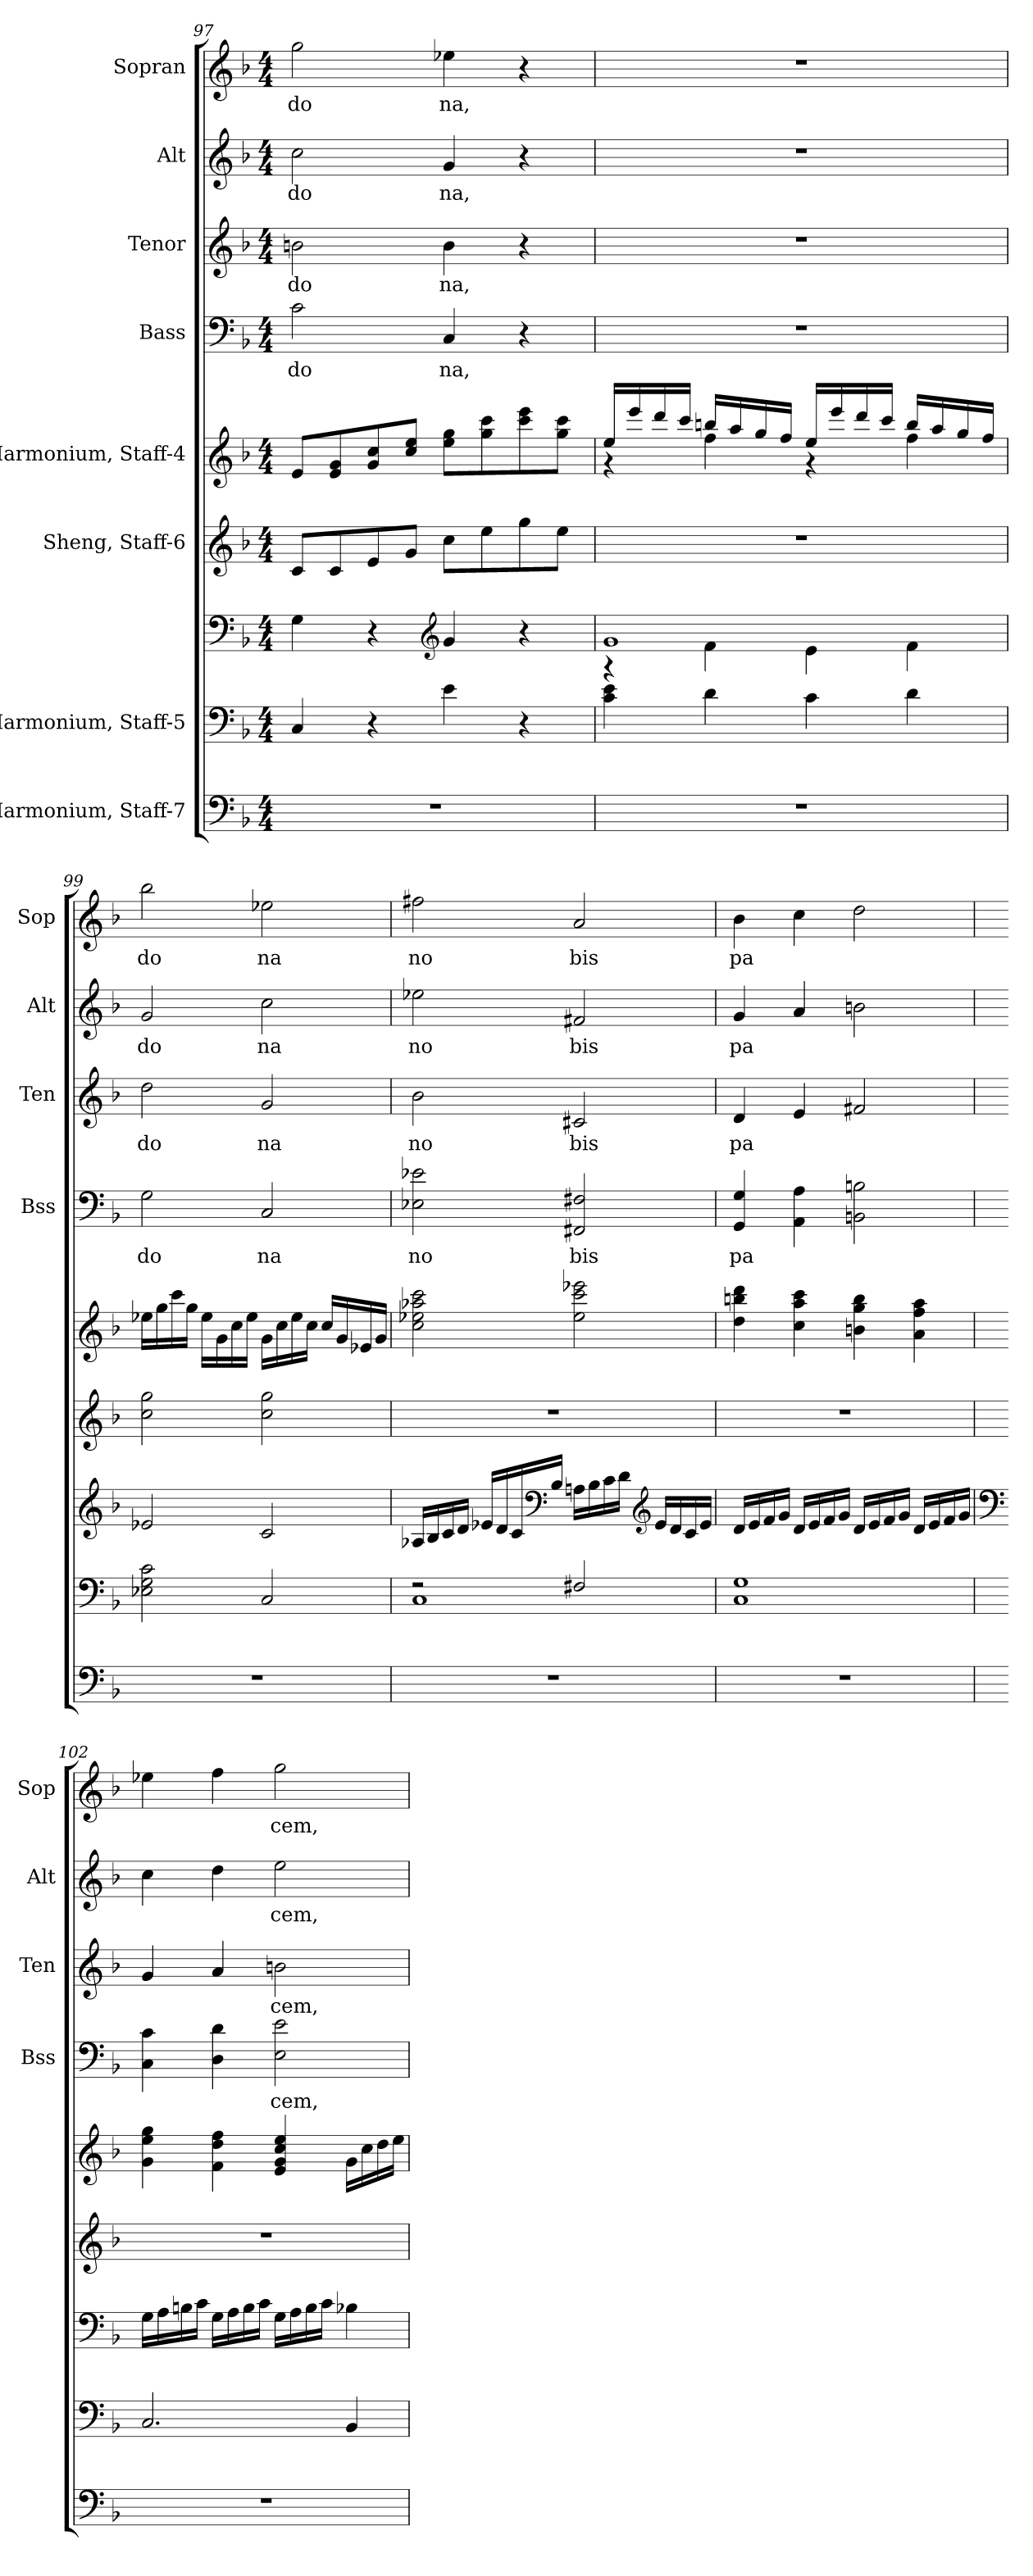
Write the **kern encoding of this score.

**kern	**kern	**kern	**kern	**kern	**kern	**text	**kern	**text	**kern	**text	**kern	**text
*part8	*part7	*part7	*part6	*part5	*part4	*part4	*part3	*part3	*part2	*part2	*part1	*part1
*staff9	*staff8	*staff7	*staff6	*staff5	*staff4	*staff4	*staff3	*staff3	*staff2	*staff2	*staff1	*staff1
*I"Harmonium, Staff-7	*I"Harmonium, Staff-5	*	*I"Sheng, Staff-6	*I"Harmonium, Staff-4	*I"Bass	*	*I"Tenor	*	*I"Alt	*	*I"Sopran	*
*	*	*	*	*	*I'Bss	*	*I'Ten	*	*I'Alt	*	*I'Sop	*
*clefF4	*clefF4	*clefF4	*clefG2	*clefG2	*clefF4	*	*clefG2	*	*clefG2	*	*clefG2	*
*	*	*	*	*	*	*	*ITrd4c7	*	*	*	*ITrd2c3	*
*k[b-]	*k[b-]	*k[b-]	*k[b-]	*k[b-]	*k[b-]	*	*k[b-e-]	*	*k[b-]	*	*k[f#c#]	*
*M4/4	*M4/4	*M4/4	*M4/4	*M4/4	*M4/4	*	*M4/4	*	*M4/4	*	*M4/4	*
=97	=97	=97	=97	=97	=97	=97	=97	=97	=97	=97	=97	=97
1r	4C/	4G\	8c/L	8e/L	2c\	do	2en\	do	2cc\	do	2ee\	do
.	.	.	8c/	8e/ 8g/	.	.	.	.	.	.	.	.
.	4r	4r	8e/	8g/ 8cc/	.	.	.	.	.	.	.	.
.	.	.	8g/J	8cc/ 8ee/J	.	.	.	.	.	.	.	.
*	*	*clefG2	*	*	*	*	*	*	*	*	*	*
.	4e\	4g/	8cc\L	8ee\ 8gg\L	4C/	na,	4e\	na,	4g/	na,	4ccn\	na,
.	.	.	8ee\	8gg\ 8ccc\	.	.	.	.	.	.	.	.
.	4r	4r	8gg\	8ccc\ 8eee\	4r	.	4r	.	4r	.	4r	.
.	.	.	8ee\J	8gg\ 8ccc\J	.	.	.	.	.	.	.	.
!!LO:PB:g=z
=98	=98	=98	=98	=98	=98	=98	=98	=98	=98	=98	=98	=98
*	*	*^	*	*^	*	*	*	*	*	*	*	*
1r	4c\ 4e\	1g	4r	1r	16ee/LL	4r	1r	.	1r	.	1r	.	1r	.
.	.	.	.	.	16eee/	.	.	.	.	.	.	.	.	.
.	.	.	.	.	16ddd/	.	.	.	.	.	.	.	.	.
.	.	.	.	.	16ccc/JJ	.	.	.	.	.	.	.	.	.
.	4d\	.	4f\	.	16bbn/LL	4ff\	.	.	.	.	.	.	.	.
.	.	.	.	.	16aa/	.	.	.	.	.	.	.	.	.
.	.	.	.	.	16gg/	.	.	.	.	.	.	.	.	.
.	.	.	.	.	16ff/JJ	.	.	.	.	.	.	.	.	.
.	4c\	.	4e\	.	16ee/LL	4r	.	.	.	.	.	.	.	.
.	.	.	.	.	16eee/	.	.	.	.	.	.	.	.	.
.	.	.	.	.	16ddd/	.	.	.	.	.	.	.	.	.
.	.	.	.	.	16ccc/JJ	.	.	.	.	.	.	.	.	.
.	4d\	.	4f\	.	16bb/LL	4ff\	.	.	.	.	.	.	.	.
.	.	.	.	.	16aa/	.	.	.	.	.	.	.	.	.
.	.	.	.	.	16gg/	.	.	.	.	.	.	.	.	.
.	.	.	.	.	16ff/JJ	.	.	.	.	.	.	.	.	.
*	*	*v	*v	*	*v	*v	*	*	*	*	*	*	*	*
=99	=99	=99	=99	=99	=99	=99	=99	=99	=99	=99	=99	=99
1r	2E-X\ 2G\ 2c\	2e-X/	2cc\ 2gg\	16ee-X\LL	2G\	do	2g\	do	2g/	do	2gg\	do
.	.	.	.	16gg\	.	.	.	.	.	.	.	.
.	.	.	.	16ccc\	.	.	.	.	.	.	.	.
.	.	.	.	16gg\JJ	.	.	.	.	.	.	.	.
.	.	.	.	16ee-\LL	.	.	.	.	.	.	.	.
.	.	.	.	16g\	.	.	.	.	.	.	.	.
.	.	.	.	16cc\	.	.	.	.	.	.	.	.
.	.	.	.	16ee-\JJ	.	.	.	.	.	.	.	.
.	2C/	2c/	2cc\ 2gg\	16g\LL	2C/	na	2c/	na	2cc\	na	2ccn\	na
.	.	.	.	16cc\	.	.	.	.	.	.	.	.
.	.	.	.	16ee-\	.	.	.	.	.	.	.	.
.	.	.	.	16cc\JJ	.	.	.	.	.	.	.	.
.	.	.	.	16cc/LL	.	.	.	.	.	.	.	.
.	.	.	.	16g/	.	.	.	.	.	.	.	.
.	.	.	.	16e-X/	.	.	.	.	.	.	.	.
.	.	.	.	16g/JJ	.	.	.	.	.	.	.	.
!!LO:PB:g=z
=100	=100	=100	=100	=100	=100	=100	=100	=100	=100	=100	=100	=100
*	*^	*	*	*	*	*	*	*	*	*	*	*
1r	2r	1C	16A-X/LL	1r	2cc\ 2ee-X\ 2aa-X\ 2ccc\	2E-X\ 2e-X\	no	2e-\	no	2ee-X\	no	2dd#X\	no
.	.	.	16B-/	.	.	.	.	.	.	.	.	.	.
.	.	.	16c/	.	.	.	.	.	.	.	.	.	.
.	.	.	16d/JJ	.	.	.	.	.	.	.	.	.	.
.	.	.	16e-X/LL	.	.	.	.	.	.	.	.	.	.
.	.	.	16d/	.	.	.	.	.	.	.	.	.	.
.	.	.	16c/	.	.	.	.	.	.	.	.	.	.
*	*	*	*clefF4	*	*	*	*	*	*	*	*	*	*
.	.	.	16B-/JJ	.	.	.	.	.	.	.	.	.	.
.	2F#X/	.	16An\LL	.	2ee-\ 2ccc\ 2eee-X\	2FF#X/ 2F#X/	bis	2F#X/	bis	2f#X/	bis	2f#/	bis
.	.	.	16B-\	.	.	.	.	.	.	.	.	.	.
.	.	.	16c\	.	.	.	.	.	.	.	.	.	.
.	.	.	16d\JJ	.	.	.	.	.	.	.	.	.	.
*	*	*	*clefG2	*	*	*	*	*	*	*	*	*	*
.	.	.	16e-/LL	.	.	.	.	.	.	.	.	.	.
.	.	.	16d/	.	.	.	.	.	.	.	.	.	.
.	.	.	16c/	.	.	.	.	.	.	.	.	.	.
.	.	.	16e-/JJ	.	.	.	.	.	.	.	.	.	.
*	*v	*v	*	*	*	*	*	*	*	*	*	*	*
=101	=101	=101	=101	=101	=101	=101	=101	=101	=101	=101	=101	=101
1r	1C 1G	16d/LL	1r	4dd\ 4bbn\ 4ddd\	4GG/ 4G/	pa	4G/	pa	4g/	pa	4g\	pa
.	.	16e/	.	.	.	.	.	.	.	.	.	.
.	.	16f/	.	.	.	.	.	.	.	.	.	.
.	.	16g/JJ	.	.	.	.	.	.	.	.	.	.
.	.	16d/LL	.	4cc\ 4aa\ 4ccc\	4AA\ 4A\	.	4A/	.	4a/	.	4a\	.
.	.	16e/	.	.	.	.	.	.	.	.	.	.
.	.	16f/	.	.	.	.	.	.	.	.	.	.
.	.	16g/JJ	.	.	.	.	.	.	.	.	.	.
.	.	16d/LL	.	4bn\ 4gg\ 4bb\	2BBn\ 2Bn\	.	2Bn/	.	2bn\	.	2b\	.
.	.	16e/	.	.	.	.	.	.	.	.	.	.
.	.	16f/	.	.	.	.	.	.	.	.	.	.
.	.	16g/JJ	.	.	.	.	.	.	.	.	.	.
.	.	16d/LL	.	4a\ 4ff\ 4aa\	.	.	.	.	.	.	.	.
.	.	16e/	.	.	.	.	.	.	.	.	.	.
.	.	16f/	.	.	.	.	.	.	.	.	.	.
.	.	16g/JJ	.	.	.	.	.	.	.	.	.	.
!!LO:PB:g=z
=102	=102	=102	=102	=102	=102	=102	=102	=102	=102	=102	=102	=102
*	*	*clefF4	*	*	*	*	*	*	*	*	*	*
1r	2.C/	16G\LL	1r	4g\ 4ee\ 4gg\	4C\ 4c\	.	4c/	.	4cc\	.	4ccn\	.
.	.	16A\	.	.	.	.	.	.	.	.	.	.
.	.	16Bn\	.	.	.	.	.	.	.	.	.	.
.	.	16c\JJ	.	.	.	.	.	.	.	.	.	.
.	.	16G\LL	.	4f\ 4dd\ 4ff\	4D\ 4d\	.	4d/	.	4dd\	.	4dd\	.
.	.	16A\	.	.	.	.	.	.	.	.	.	.
.	.	16B\	.	.	.	.	.	.	.	.	.	.
.	.	16c\JJ	.	.	.	.	.	.	.	.	.	.
.	.	16G\LL	.	4e/ 4g/ 4cc/ 4ee/	2E\ 2e\	cem,	2en\	cem,	2ee\	cem,	2ee\	cem,
.	.	16A\	.	.	.	.	.	.	.	.	.	.
.	.	16B\	.	.	.	.	.	.	.	.	.	.
.	.	16c\JJ	.	.	.	.	.	.	.	.	.	.
.	4BB-/	4B-X\	.	16g\LL	.	.	.	.	.	.	.	.
.	.	.	.	16cc\	.	.	.	.	.	.	.	.
.	.	.	.	16dd\	.	.	.	.	.	.	.	.
.	.	.	.	16ee\JJ	.	.	.	.	.	.	.	.
=	=	=	=	=	=	=	=	=	=	=	=	=
*-	*-	*-	*-	*-	*-	*-	*-	*-	*-	*-	*-	*-
